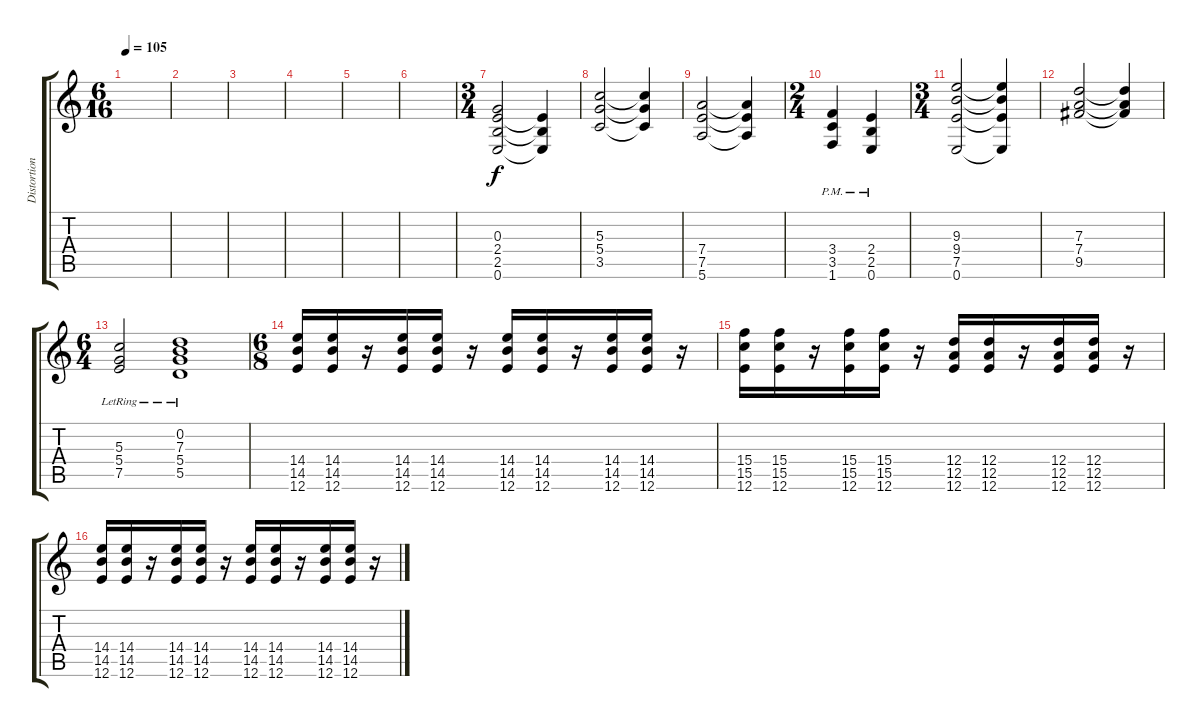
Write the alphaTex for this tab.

\track ("Distortion Guitar" "Distortion") {instrument distortionguitar}
\staff {score tabs}
\tuning (E4 B3 G3 D3 A2 E2) {hide}
\ts (6 16)
\tempo 105
\clef g2
\ks c
|
|
|
|
|
|
\ts (3 4)
(0.3 2.4 2.5 0.6).2 (2.4{t} 2.5{t} 0.6{t}).4 |
(5.3 5.4 3.5).2 (5.3{t} 5.4{t} 3.5{t}).4 |
(7.4 7.5 5.6).2 (7.4{t} 7.5{t} 5.6{t}).4 |
\ts (2 4)
(3.4{pm} 3.5{pm} 1.6{pm}).4 (2.4{pm} 2.5{pm} 0.6{pm}).4 |
\ts (3 4)
(9.3 9.4 7.5 0.6).2 (9.3{t} 9.4{t} 7.5{t} 0.6{t}).4 |
(7.3 7.4 9.5).2 (7.3{t} 7.4{t} 9.5{t}).4 |
\ts (6 4)
(5.3{lr} 5.4{lr} 7.5{lr}).2 (0.2 7.3{lr} 5.4{lr} 5.5{lr}).1 |
\ts (6 8)
(14.4 14.5 12.6).16 (14.4 14.5 12.6).16 r.16 (14.4 14.5 12.6).16 (14.4 14.5 12.6).16 r.16 (14.4 14.5 12.6).16 (14.4 14.5 12.6).16 r.16 (14.4 14.5 12.6).16 (14.4 14.5 12.6).16 r.16 |
(15.4 15.5 12.6).16 (15.4 15.5 12.6).16 r.16 (15.4 15.5 12.6).16 (15.4 15.5 12.6).16 r.16 (12.4 12.5 12.6).16 (12.4 12.5 12.6).16 r.16 (12.4 12.5 12.6).16 (12.4 12.5 12.6).16 r.16 |
(14.4 14.5 12.6).16 (14.4 14.5 12.6).16 r.16 (14.4 14.5 12.6).16 (14.4 14.5 12.6).16 r.16 (14.4 14.5 12.6).16 (14.4 14.5 12.6).16 r.16 (14.4 14.5 12.6).16 (14.4 14.5 12.6).16 r.16
